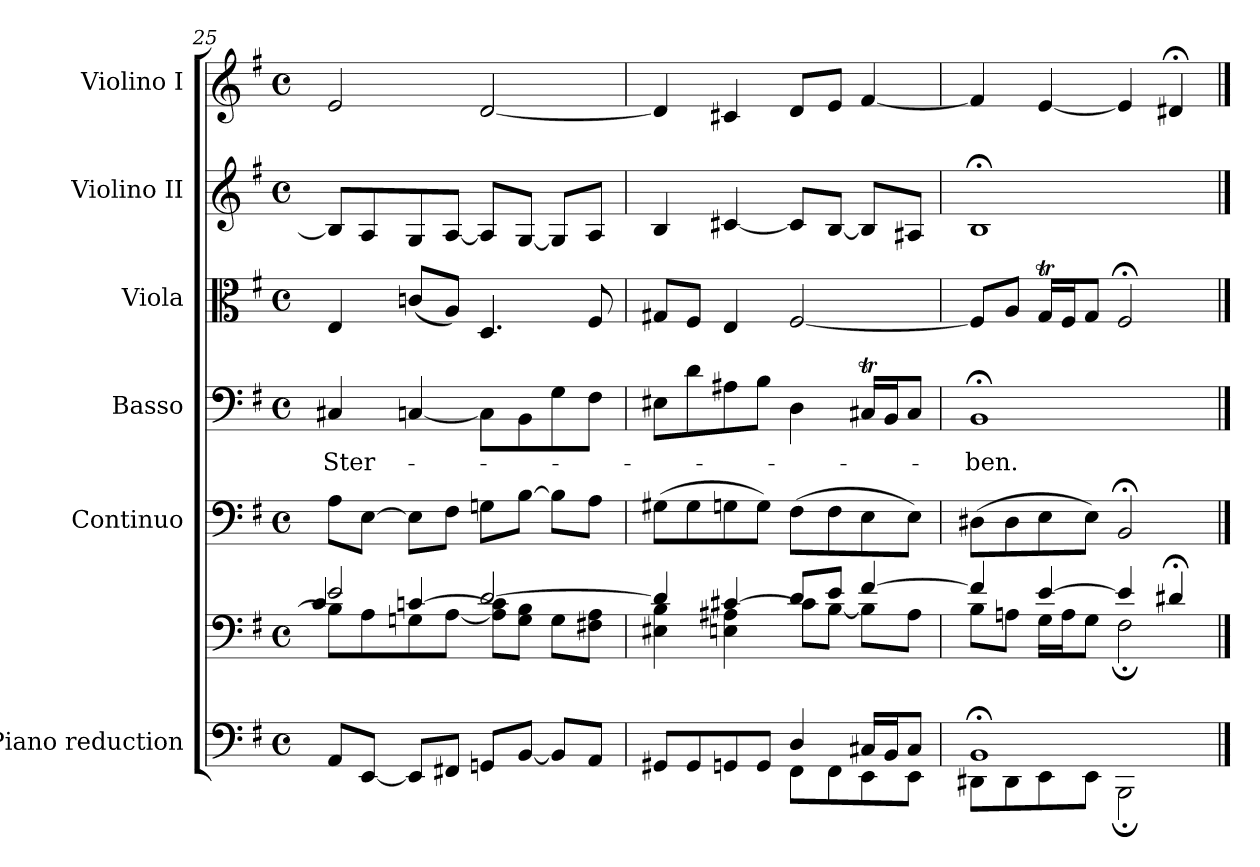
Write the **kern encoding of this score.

**kern	**kern	**kern	**kern	**text	**kern	**kern	**kern
*part6	*part6	*part5	*part4	*part4	*part3	*part2	*part1
*staff7	*staff6	*staff5	*staff4	*staff4	*staff3	*staff2	*staff1
*I"Piano reduction	*	*I"Continuo	*I"Basso	*	*I"Viola	*I"Violino II	*I"Violino I
*I'Pno	*	*	*	*	*I'Vla	*I'Vln	*I'Vln
*clefF4	*clefF4	*clefF4	*clefF4	*	*clefC3	*clefG2	*clefG2
*k[f#]	*k[f#]	*k[f#]	*k[f#]	*	*k[f#]	*k[f#]	*k[f#]
*M4/4	*M4/4	*M4/4	*M4/4	*	*M4/4	*M4/4	*M4/4
*met(c)	*met(c)	*met(c)	*met(c)	*	*met(c)	*met(c)	*met(c)
=25	=25	=25	=25	=25	=25	=25	=25
*	*^	*	*	*	*	*	*
*	*	*^	*	*	*	*	*	*
!	!	!	!	!	!	!LO:LY:b	!	!	!
8AA/L	2e/	8B\L]	4c/	8A\L	4C#X/	Ster-	4E/	8B/L]	2e/
[<8EE/J	.	8A\	.	[8E\J	.	.	.	8A/	.
8EE/L]	.	8Gn\	[>4cn/	8E\L]	[4Cn/	.	(8cn/L	8G/	.
8FF#X/J	.	[8A\J	.	8F#\J	.	.	8A/J)	[8A/J	.
8GGn/L	[2d/	8A\] 8c\]L	2ryy	8Gn\L	8C\L]	.	4.D/	8A/L]	[2d/
[<8BB/J	.	8G\ 8B\J	.	[8B\J	8BB\	.	.	[8G/J	.
8BB/L]	.	8G\L	.	8B\L]	8G\	.	.	8G/L]	.
8AA/J	.	8F#X\ 8A\J	.	8A\J	8F#\J	.	8F#/	8A/J	.
*	*	*v	*v	*	*	*	*	*	*
!!LO:LB:g=z
=26	=26	=26	=26	=26	=26	=26	=26	=26
*^	*	*	*	*	*	*	*	*
2ryy	8GG#X/L	4d/]	4E#X\ 4B\	(8G#X\L	8E#X\L	.	8G#X/L	4B/	4d/]
.	8GG#/	.	.	8G#\	8d\	.	8F#/J	.	.
.	8GGn/	[<4c#X/	4En\ 4A#X\	8Gn\	8A#X\	.	4E/	[4c#X/	4c#X/
.	8GG/J	.	.	8G\J)	8B\J	.	.	.	.
4D/	8FF#\L	8d/L	8c#\L]	(8F#\L	4D\	.	[2F#/	8c#/L]	8d/L
.	8FF#\	8e/J	[8B\J	8F#\	.	.	.	[8B/J	8e/J
16C#X/LL	8EE\	[4f#/	8B\L]	8E\	16C#Xt/LL	.	.	8B/L]	[4f#/
16BB/J	.	.	.	.	16BB/J	.	.	.	.
8C#/J	8EE\J	.	8A#\J	8E\J)	8C#/J	.	.	8A#X/J	.
=27	=27	=27	=27	=27	=27	=27	=27	=27	=27
!	!	!	!	!	!	!LO:LY:b	!	!	!
1BB;<	8DD#X\L	4f#/]	8B\L	(8D#X\L	1BB;<	-ben.	8F#/L]	1B;<	4f#/]
.	8DD#\	.	8An\J	8D#\	.	.	8A/J	.	.
.	8EE\	[4e/	16G\LL	8E\	.	.	16GT/LL	.	[4e/
.	.	.	16A\J	.	.	.	16F#/J	.	.
.	8EE\J	.	8G\J	8E\J)	.	.	8G/J	.	.
.	2BBB;\	4e/]	2F#;\	2BB;</	.	.	2F#;</	.	4e/]
.	.	4d#X;</	.	.	.	.	.	.	4d#X;</
*v	*v	*	*	*	*	*	*	*	*
*	*v	*v	*	*	*	*	*	*
==	==	==	==	==	==	==	==
*-	*-	*-	*-	*-	*-	*-	*-
